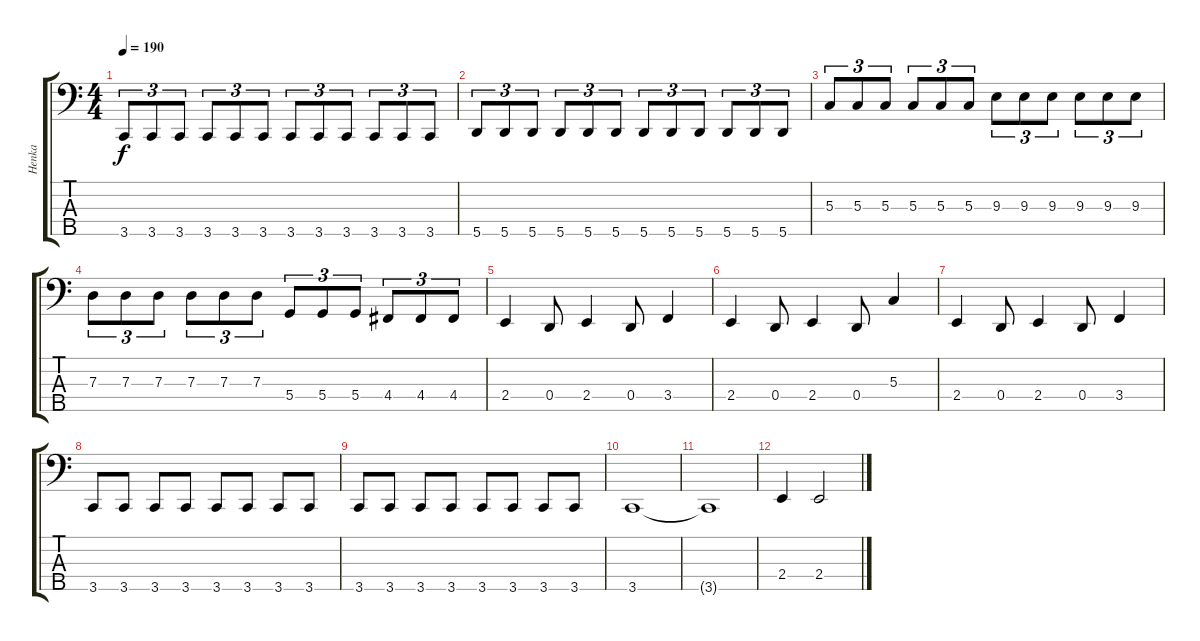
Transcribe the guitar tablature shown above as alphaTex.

\track ("Henka" "Henka") {instrument electricbasspick}
\staff {score tabs}
\tuning (F2 C2 G1 D1 A0) {hide}
\ts (4 4)
\tempo 190
\clef f4
\ks c
3.5.8{tu (3 2) dy f} 3.5.8{tu (3 2)} 3.5.8{tu (3 2)} 3.5.8{tu (3 2)} 3.5.8{tu (3 2)} 3.5.8{tu (3 2)} 3.5.8{tu (3 2)} 3.5.8{tu (3 2)} 3.5.8{tu (3 2)} 3.5.8{tu (3 2)} 3.5.8{tu (3 2)} 3.5.8{tu (3 2)} |
5.5.8{tu (3 2)} 5.5.8{tu (3 2)} 5.5.8{tu (3 2)} 5.5.8{tu (3 2)} 5.5.8{tu (3 2)} 5.5.8{tu (3 2)} 5.5.8{tu (3 2)} 5.5.8{tu (3 2)} 5.5.8{tu (3 2)} 5.5.8{tu (3 2)} 5.5.8{tu (3 2)} 5.5.8{tu (3 2)} |
5.3.8{tu (3 2)} 5.3.8{tu (3 2)} 5.3.8{tu (3 2)} 5.3.8{tu (3 2)} 5.3.8{tu (3 2)} 5.3.8{tu (3 2)} 9.3.8{tu (3 2)} 9.3.8{tu (3 2)} 9.3.8{tu (3 2)} 9.3.8{tu (3 2)} 9.3.8{tu (3 2)} 9.3.8{tu (3 2)} |
7.3.8{tu (3 2)} 7.3.8{tu (3 2)} 7.3.8{tu (3 2)} 7.3.8{tu (3 2)} 7.3.8{tu (3 2)} 7.3.8{tu (3 2)} 5.4.8{tu (3 2)} 5.4.8{tu (3 2)} 5.4.8{tu (3 2)} 4.4.8{tu (3 2)} 4.4.8{tu (3 2)} 4.4.8{tu (3 2)} |
2.4.4 0.4.8 2.4.4 0.4.8 3.4.4 |
2.4.4 0.4.8 2.4.4 0.4.8 5.3.4 |
2.4.4 0.4.8 2.4.4 0.4.8 3.4.4 |
3.5.8 3.5.8 3.5.8 3.5.8 3.5.8 3.5.8 3.5.8 3.5.8 |
3.5.8 3.5.8 3.5.8 3.5.8 3.5.8 3.5.8 3.5.8 3.5.8 |
3.5.1 |
3.5{t}.1 |
2.4.4 2.4.2
